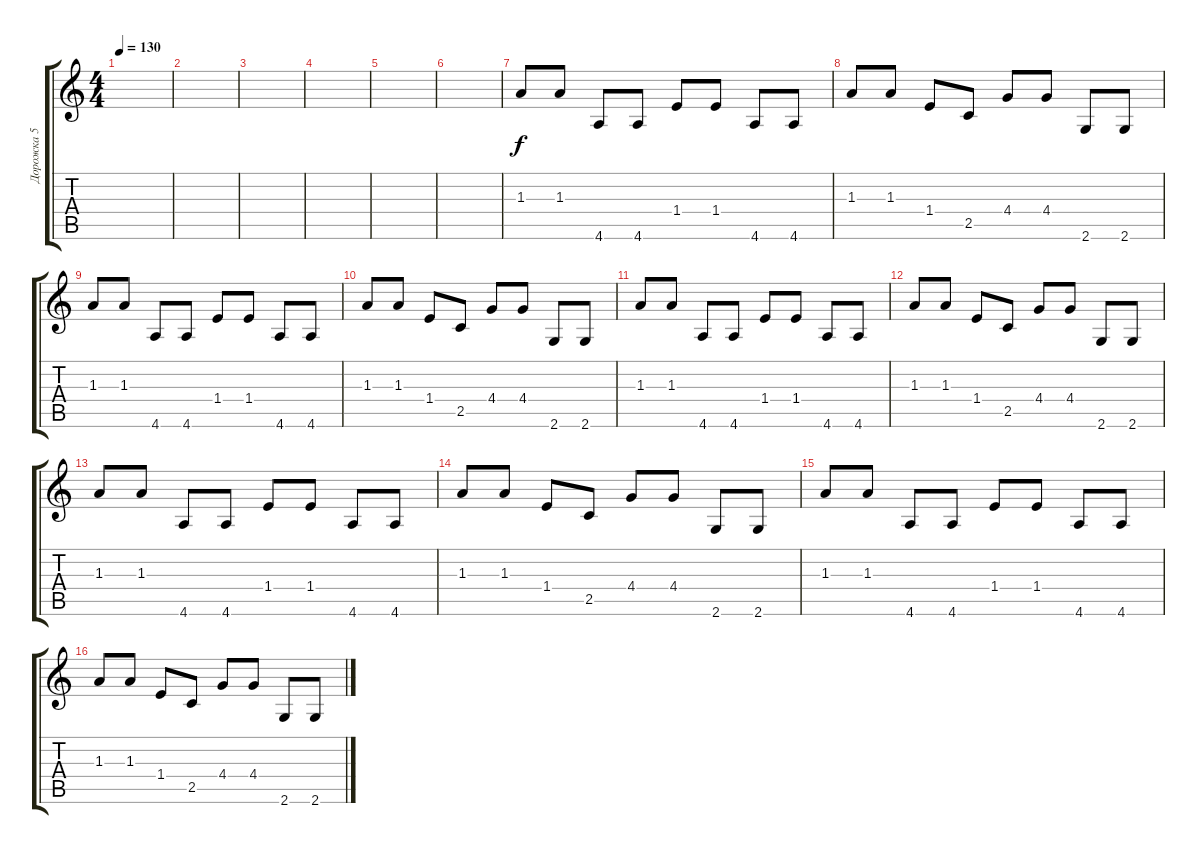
\track ("Дорожка 5" "Дорожка 5") {instrument acousticguitarnylon}
\staff {score tabs}
\tuning (F4 C4 Ab3 Eb3 Bb2 F2) {hide}
\ts (4 4)
\tempo 130
\clef g2
\ks c
|
|
|
|
|
|
1.3.8 1.3.8 4.6.8 4.6.8 1.4.8 1.4.8 4.6.8 4.6.8 |
1.3.8 1.3.8 1.4.8 2.5.8 4.4.8 4.4.8 2.6.8 2.6.8 |
1.3.8 1.3.8 4.6.8 4.6.8 1.4.8 1.4.8 4.6.8 4.6.8 |
1.3.8 1.3.8 1.4.8 2.5.8 4.4.8 4.4.8 2.6.8 2.6.8 |
1.3.8 1.3.8 4.6.8 4.6.8 1.4.8 1.4.8 4.6.8 4.6.8 |
1.3.8 1.3.8 1.4.8 2.5.8 4.4.8 4.4.8 2.6.8 2.6.8 |
1.3.8 1.3.8 4.6.8 4.6.8 1.4.8 1.4.8 4.6.8 4.6.8 |
1.3.8 1.3.8 1.4.8 2.5.8 4.4.8 4.4.8 2.6.8 2.6.8 |
1.3.8 1.3.8 4.6.8 4.6.8 1.4.8 1.4.8 4.6.8 4.6.8 |
1.3.8 1.3.8 1.4.8 2.5.8 4.4.8 4.4.8 2.6.8 2.6.8
